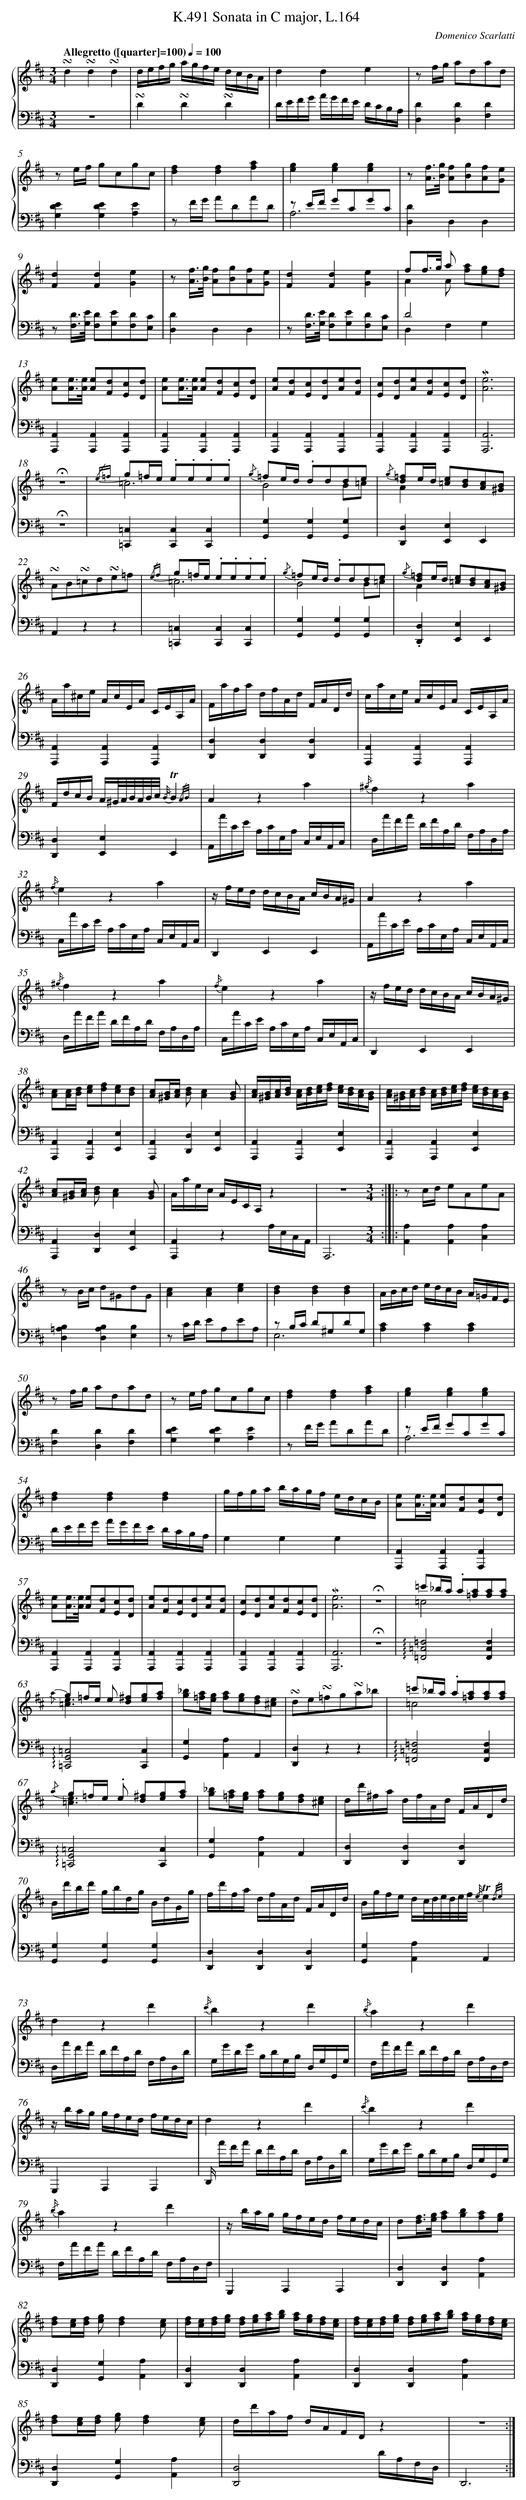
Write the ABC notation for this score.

X:1
T: Sonata in C major, L.164, K.491
C: Domenico Scarlatti
L: 1/16
M: 3/4
Q: "Allegretto ([quarter]=100)" 1/4=100
%%staves {1 2}
V: 1 clef=treble
V: 2 clef=bass
K: D
[V:1] !turn!d4!turn!d4!turn!d4 |
[V:2] z12 |
[V:1] defg agfe dcBA |
[V:2] !turn!D4!turn!D4!turn!D4 |
[V:1] d4d4e4 |
[V:2] DEFG AGFE DCB,A, |
[V:1] z2 fg a2d2a2d2 |
[V:2] [D,4D4][D,4D4][F,4D4] |
[V:1] z2 ef g2c2g2c2 |
[V:2] [G,4D4E4][G,4D4E4][A,4E4] |
[V:1] [d4f4][d4f4][f4a4] |
[V:2] z2 FG A2D2A2D2 |
[V:1] [e4g4][e4g4][e4g4] |
[V:2] z2 EF G2C2G2C2 & A,12 |
[V:1] z2 [Af]>[Bg] [A2f2][B2g2][A2f2][G2e2] |
[V:2] [D,4D4]D,4D,4 |
[V:1] [F4d4][F4d4][G4e4] |
[V:2] z2 [F,D]>[G,E] [F,2D2][G,2E2][F,2D2][E,2C2] |
[V:1] z2 [Af]>[Bg] [A2f2][B2g2][A2f2][G2e2] |
[V:2] [D,4D4]D,4D,4 |
[V:1] [F4d4][F4d4][G4e4] |
[V:2] z2 [F,D]>[G,E] [F,2D2][G,2E2][F,2D2][E,2C2] |
[V:1] f2f>g a2x6 & A4A2 [f2a2][e2g2][d2f2] |
[V:2] D8x4 & D,4F,4G,4 |
[V:1] [A2e2][Ae]>[Ae] [A2e2][F2d2][E2c2][D2d2] |
[V:2] [A,,,4A,,4][A,,,4A,,4][A,,,4A,,4] |
[V:1] [A2e2][Ae]>[Ae] [A2e2][F2d2][E2c2][D2d2] |
[V:2] [A,,,4A,,4][A,,,4A,,4][A,,,4A,,4] |
[V:1] [A2e2][F2d2][E2c2][D2d2][A2e2][F2d2] |
[V:2] [A,,,4A,,4][A,,,4A,,4][A,,,4A,,4] |
[V:1] [E2c2][D2d2][A2e2][F2d2][E2c2][D2d2] |
[V:2] [A,,,4A,,4][A,,,4A,,4][A,,,4A,,4] |
[V:1] !mordent![A12e12] |
[V:2] [A,,,12A,,12] |
[V:1] !fermata!z12 |
[V:2] !fermata!z12 |
[V:1] {/e=f} g2=fe .e2.e2.e2.e2 & =c12 |
[V:2] [=C,,4=C,4][C,,4C,4][C,,4C,4] |
[V:1] {/g} =f2ed .d2d2d2e2 & B8B2=c2 |
[V:2] [G,,4G,4][G,,4G,4][G,,4G,4] |
[V:1] {/g} [d2=f2]ed [=c2e2][B2d2][A2c2][^G2B2] & A4x8 |
[V:2] [D,,4D,4][E,,4E,4]E,,4 |
[V:1] !turn!A2B2!turn!=c2d2!turn!e2=f2 |
[V:2] A,,4z4z4 |
[V:1] {/ef} g2=fe .e2.e2.e2.e2 & =c12 |
[V:2] [=C,,4=C,4][C,,4C,4][C,,4C,4] |
[V:1] {/g} =f2ed .d2d2d2e2 & B8B2=c2 |
[V:2] [G,,4G,4][G,,4G,4][G,,4G,4] |
[V:1] {/g} [d2=f2]ed [=c2e2][B2d2][A2c2][^G2B2] & A4x8 |
[V:2] .[D,,4D,4][E,,4E,4]E,,4 |
[V:1] Aa^ce AcEA CEA,A |
[V:2] [A,,,4A,,4][A,,,4A,,4][A,,,4A,,4] |
[V:1] Fafa dfAd FADd |
[V:2] [D,,4D,4][D,,4D,4][D,,4D,4] |
[V:1] cace AcEA CEA,A |
[V:2] [A,,,4A,,4][A,,,4A,,4][A,,,4A,,4] |
[V:1] FdcB A^G/A/B/A/B/c/ {/B//}!trill!B4{/A/B/} |
[V:2] [D,,4D,4][E,,4E,4]E,,4 |
[V:1] A4z4a4 |
[V:2] A,,ACE A,CE,A, C,E,A,,C, |
[V:1] {/^g/}f4z4a4 |
[V:2] D,AFA DFA,D F,A,D,A, |
[V:1] {/f/}e4z4a4 |
[V:2] C,ACE A,CE,A, C,E,A,,C, |
[V:1] z fed dcBA cBA^G |
[V:2] D,,4E,,4E,,4 |
[V:1] A4z4a4 |
[V:2] A,,ACE A,CE,A, C,E,A,,C, |
[V:1] {/^g/}f4z4a4 |
[V:2] D,AFA DFA,D F,A,D,A, |
[V:1] {/f/}e4z4a4 |
[V:2] C,ACE A,CE,A, C,E,A,,C, |
[V:1] z fed dcBA cBA^G |
[V:2] D,,4E,,4E,,4 |
[V:1] [A2c2][Ac][Bd] [c2e2][d2f2][c2e2][B2d2] |
[V:2] [A,,,4A,,4][A,,,4A,,4][E,,4E,4] |
[V:1] [A2c2][^GB][Ac] [B2d2][A4c4][G2B2] |
[V:2] [A,,,4A,,4][D,,4D,4][E,,4E,4] |
[V:1] [Ac][^GB][Ac][Bd] [Ac][Bd][ce][df] [ce][Bd][Ac][GB] |
[V:2] [A,,,4A,,4][A,,,4A,,4][E,,4E,4] |
[V:1] [Ac][^GB][Ac][Bd] [Ac][Bd][ce][df] [ce][Bd][Ac][GB] |
[V:2] [A,,,4A,,4][A,,,4A,,4][E,,4E,4] |
[V:1] [A2c2][^GB][Ac] [B2d2][A4c4][G2B2] |
[V:2] [A,,,4A,,4][D,,4D,4][E,,4E,4] |
[V:1] Aaec AECA,z4 |
[V:2] [A,,,4A,,4]z4A,E,C,A,, |
[V:1] z12[M:3/4] :|]|:
[V:2] A,,,12[M:3/4] :|]|:
[V:1] z2 cd e2A2e2A2 |
[V:2] [A,,4A,4][A,,4A,4][C,4A,4] |
[V:1] z2 Bc d2^G2d2G2 |
[V:2] [D,4=A,4B,4][D,4A,4B,4][E,4B,4] |
[V:1] [A4c4][A4c4][c4e4] |
[V:2] z2 CD E2A,2E2A,2 |
[V:1] [B4d4][B4d4][B4d4] |
[V:2] z2 B,C D2^G,2D2G,2 & E,12 |
[V:1] ABcd edcB A=GFE |
[V:2] [A,4C4][A,4C4][A,4C4] |
[V:1] z2 fg a2d2a2d2 |
[V:2] [F,4D4][D,4D4][F,4D4] |
[V:1] z2 ef g2c2g2c2 |
[V:2] [G,4D4E4][G,4D4E4][A,4E4] |
[V:1] [d4f4][d4f4][f4a4] |
[V:2] z2 FG A2D2A2D2 |
[V:1] [e4g4][e4g4][e4g4] |
[V:2] z2 EF G2C2G2C2 & A,12 |
[V:1] [d4f4][d4f4][d4f4] |
[V:2] DEFG AGFE DCB,A, |
[V:1] gfga bagf edcB |
[V:2] G,4G,4G,4 |
[V:1] [A2e2][Ae]>[Ae] [A2e2][F2d2][E2c2][D2d2] |
[V:2] [A,,,4A,,4][A,,,4A,,4][A,,,4A,,4] |
[V:1] [A2e2][Ae]>[Ae] [A2e2][F2d2][E2c2][D2d2] |
[V:2] [A,,,4A,,4][A,,,4A,,4][A,,,4A,,4] |
[V:1] [A2e2][F2d2][E2c2][D2d2][A2e2][F2d2] |
[V:2] [A,,,4A,,4][A,,,4A,,4][A,,,4A,,4] |
[V:1] [E2c2][D2d2][A2e2][F2d2][E2c2][D2d2] |
[V:2] [A,,,4A,,4][A,,,4A,,4][A,,,4A,,4] |
[V:1] !mordent![A12e12] |
[V:2] [A,,,12A,,12] |
[V:1] !fermata!z12 |
[V:2] !fermata!z12 |
[V:1] =c'2_ba .a2[=f2a2][f2a2][f2a2] & =c8x4 |
[V:2] !arpeggio![=F,,8=C,8=F,8][F,,4C,4F,4] |
[V:1] g2=fe e2 [d2^f2][e2g2][f2a2] & {/a}[=c6e6]x6 |
[V:2] !arpeggio![=C,,8G,,8=C,8][C,,4C,4] |
[V:1] [g2_b2][=fa][eg] [f2a2][e2g2][d2f2][^c2e2] |
[V:2] [G,,4G,4][A,,4A,4]A,,4 |
[V:1] !turn!d2e2!turn!=f2g2!turn!a2_b2 |
[V:2] [D,,4D,4]z4z4 |
[V:1] =c'2_ba .a2[=f2a2][f2a2][f2a2] & =c8x4 |
[V:2] !arpeggio![=F,,8=C,8=F,8][F,,4C,4F,4] |
[V:1] {/a} g2=fe .e2 [d2^f2][e2g2][f2a2] & [=c6e6]x6 |
[V:2] !arpeggio![=C,,8G,,8=C,8][C,,4C,4] |
[V:1] [g2_b2][=fa][eg] [f2a2][e2g2][d2f2][^c2e2] |
[V:2] [G,,4G,4][A,,4A,4]A,,4 |
[V:1] dd'^fa dfAd FADd |
[V:2] [D,,4D,4][D,,4D,4][D,,4D,4] |
[V:1] Bd'bd' gbdg BdGg |
[V:2] [G,,4G,4][G,,4G,4][G,,4G,4] |
[V:1] fd'fa dfAd FADd |
[V:2] [D,,4D,4][D,,4D,4][D,,4D,4] |
[V:1] Bgfe dc/d/e/d/e/f/ {/e//}!trill!e4{/d/e/} |
[V:2] [G,,4G,4][A,,4A,4]A,,4 |
[V:1] d4z4d'4 |
[V:2] D,AFA DFA,D F,A,D,D |
[V:1] {/c'/}b4z4d'4 |
[V:2] G,GDG B,DG,B, D,G,G,,G, |
[V:1] {/b/}a4z4d'4 |
[V:2] F,AFA DFA,D F,A,D,F, |
[V:1] z bag gfed fedc |
[V:2] G,,,4A,,,4A,,,4 |
[V:1] d4z4d'4 |
[V:2] D,, AFA DFA,D F,A,D,D |
[V:1] {/c'/}b4z4d'4 |
[V:2] G,GDG B,DG,B, D,G,G,,G, |
[V:1] {/b/}a4z4d'4 |
[V:2] F,AFA DFA,D F,A,D,F, |
[V:1] z bag gfed fedc |
[V:2] G,,,4A,,,4A,,,4 |
[V:1] d2[df]>[eg] [f2a2][g2b2][f2a2][e2g2] |
[V:2] [D,,4D,4][D,,4D,4][A,,4A,4] |
[V:1] [d2f2][ce][df] [e2g2][d4f4][c2e2] |
[V:2] [D,,4D,4][G,,4G,4][A,,4A,4] |
[V:1] [df][ce][df][eg] [df][eg][fa][gb] [fa][eg][df][ce] |
[V:2] [D,,4D,4][D,,4D,4][A,,4A,4] |
[V:1] [df][ce][df][eg] [df][eg][fa][gb] [fa][eg][df][ce] |
[V:2] [D,,4D,4][D,,4D,4][A,,4A,4] |
[V:1] [d2f2][ce][df] [e2g2][d4f4][c2e2] |
[V:2] [D,,4D,4][G,,4G,4][A,,4A,4] |
[V:1] dd'af dAFDz4 |
[V:2] [D,,8D,8]DA,F,D, |
[V:1] z12 :|]
[V:2] D,,12 :|]
